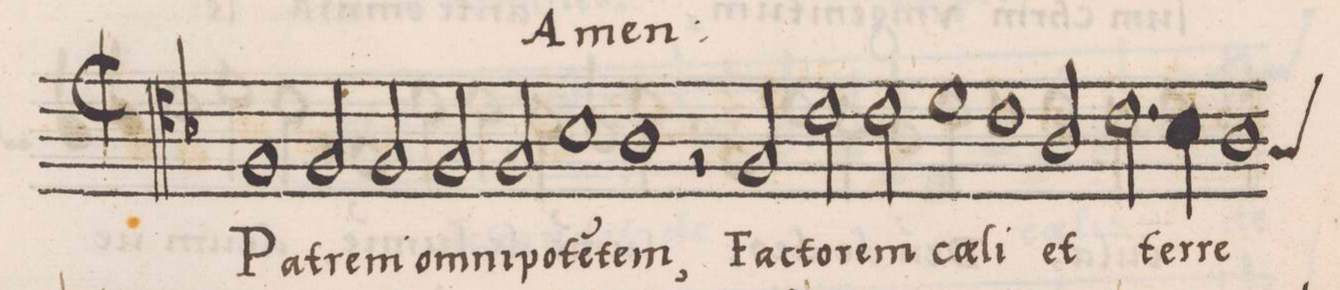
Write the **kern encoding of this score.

**kern	**text
*I"ALTVS	*
*clefC4	*
*k[b-]	*
*met(C|)	*
*M2/1	*
1F	Pa-
2F/	-trem
2F/	om-
=2-	=2-
2F/	  ni-
2F/	-po-
1B-	-te(n)-
=3-	=3-
1A	-tem,
2r	.
2F/	Fac-
=4-	=4-
2c\	  to-
2c\	-rem
1d	cae-
=5-	=5-
1c	-li
2A/	et
2.c\	ter-
=6-	=6-
4B-\	-re
1A	.
*custos:G	*
*-	*-
